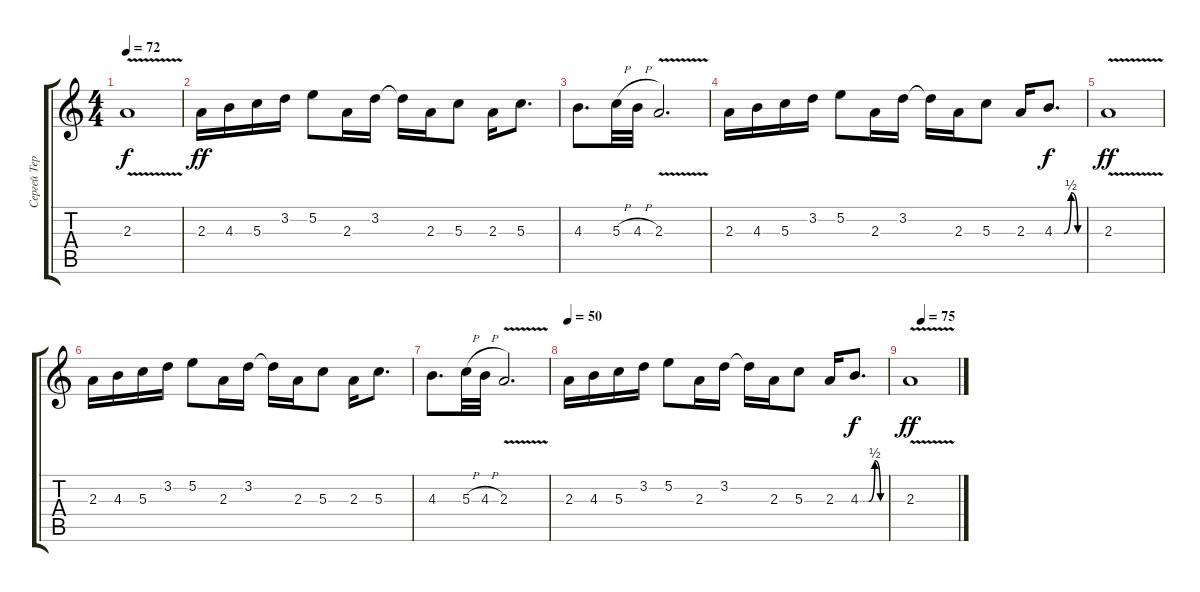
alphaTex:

\track ("Сергей Терентьев" "Сергей Тер") {instrument distortionguitar}
\staff {score tabs}
\tuning (E4 B3 G3 D3 A2 E2) {hide}
\ts (4 4)
\tempo 72
\clef g2
\ks c
2.3{v}.1{dy f} |
2.3.16{dy ff} 4.3.16 5.3.16 3.2.16 5.2.8 2.3.16 3.2.16 3.2{t}.16 2.3.16 5.3.8 2.3.16 5.3.8{d} |
4.3.8{d} 5.3{h}.32 4.3{h}.32 2.3{v}.2{d} |
2.3.16 4.3.16 5.3.16 3.2.16 5.2.8 2.3.16 3.2.16 3.2{t}.16 2.3.16 5.3.8 2.3.16 4.3{be (custom 0 0 20 0 35 2 49 0 60 0)}.8{d dy f} |
2.3{v}.1{dy ff} |
2.3.16 4.3.16 5.3.16 3.2.16 5.2.8 2.3.16 3.2.16 3.2{t}.16 2.3.16 5.3.8 2.3.16 5.3.8{d} |
4.3.8{d} 5.3{h}.32 4.3{h}.32 2.3{v}.2{d} |
\tempo 50
2.3.16 4.3.16 5.3.16 3.2.16 5.2.8 2.3.16 3.2.16 3.2{t}.16 2.3.16 5.3.8 2.3.16 4.3{be (custom 0 0 20 0 35 2 49 0 60 0)}.8{d dy f} |
\tempo (75 0.25)
2.3{v}.1{dy ff}
